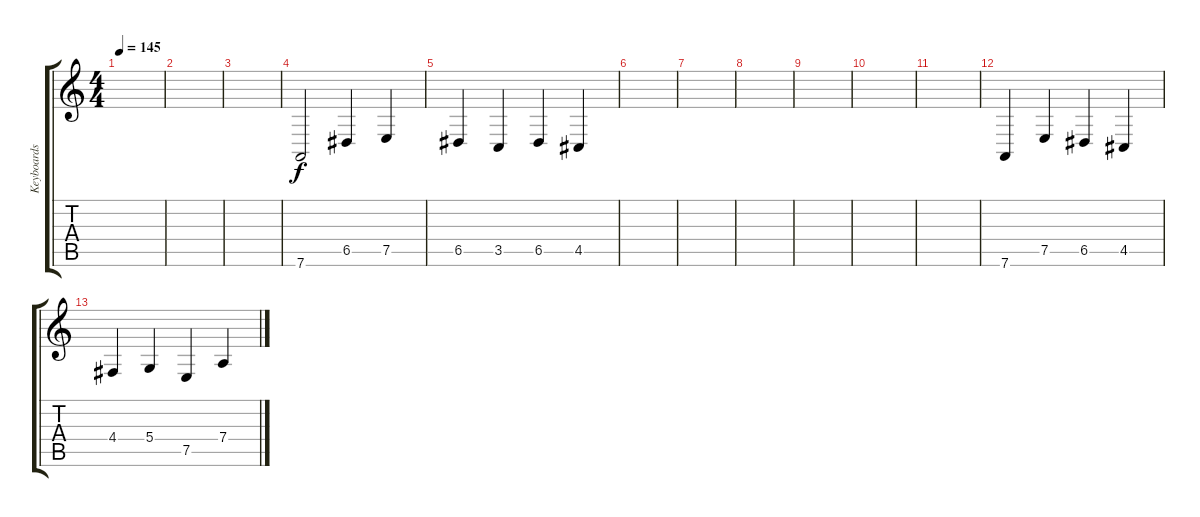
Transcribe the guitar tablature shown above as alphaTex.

\track ("Keyboards II" "Keyboards ") {instrument pad2warm}
\staff {score tabs}
\tuning (E4 B3 G3 D3 A2 D2) {hide}
\ts (4 4)
\tempo 145
\clef g2
\ks c
|
|
|
7.6.2{volume 14 balance 8 instrument stringensemble1} 6.5.4 7.5.4 |
6.5.4 3.5.4 6.5.4 4.5.4 |
|
|
|
|
|
|
7.6.4 7.5.4 6.5.4 4.5.4 |
4.4.4 5.4.4 7.5.4 7.4.4
